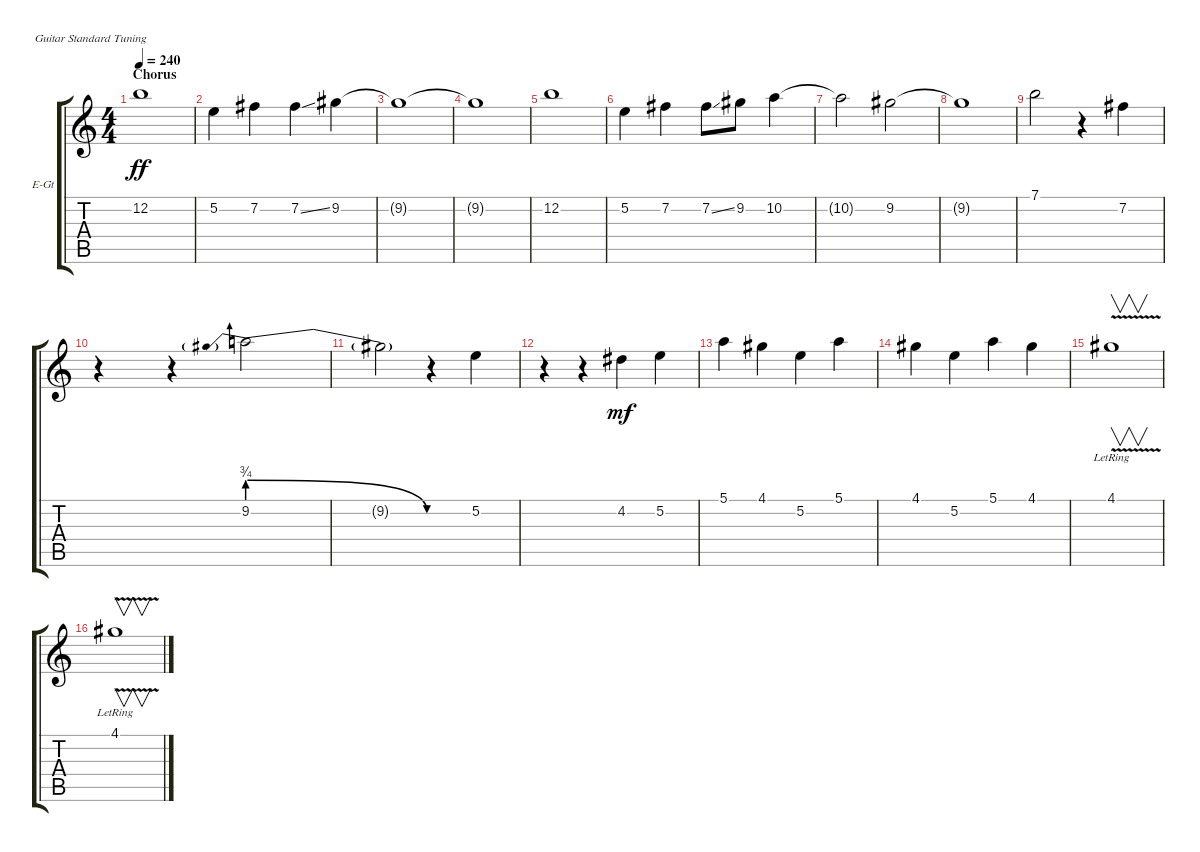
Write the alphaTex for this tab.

\defaultSystemsLayout 4
\bracketExtendMode groupsimilarinstruments
\firstSystemTrackNameOrientation horizontal
\otherSystemsTrackNameOrientation horizontal
\track ("Lead Guitar 2" "E-Gt") {instrument overdrivenguitar}
\staff {score tabs}
\tuning (E4 B3 G3 D3 A2 E2)
\ts (4 4)
\section ("" "Chorus")
\tempo 240
\clef g2
\ks c
12.2.1{dy ff} |
5.2.4 7.2.4 7.2{ss}.4 9.2.4 |
9.2{t}.1 |
9.2{t}.1 |
12.2.1 |
5.2.4 7.2.4 7.2{ss}.8 9.2.8 10.2.4 |
10.2{t}.2 9.2.2 |
9.2{t}.1 |
7.1.2 r.4 7.2.4 |
r.4 r.4 9.2{be (prebendrelease 0 3 15 0)}.2 |
9.2{t}.2 r.4 5.2.4 |
r.4 r.4 4.2.4{dy mf} 5.2.4 |
5.1.4 4.1.4 5.2.4 5.1.4 |
4.1.4 5.2.4 5.1.4 4.1.4 |
4.1{v lr}.1{v} |
4.1{v lr}.1{v}
